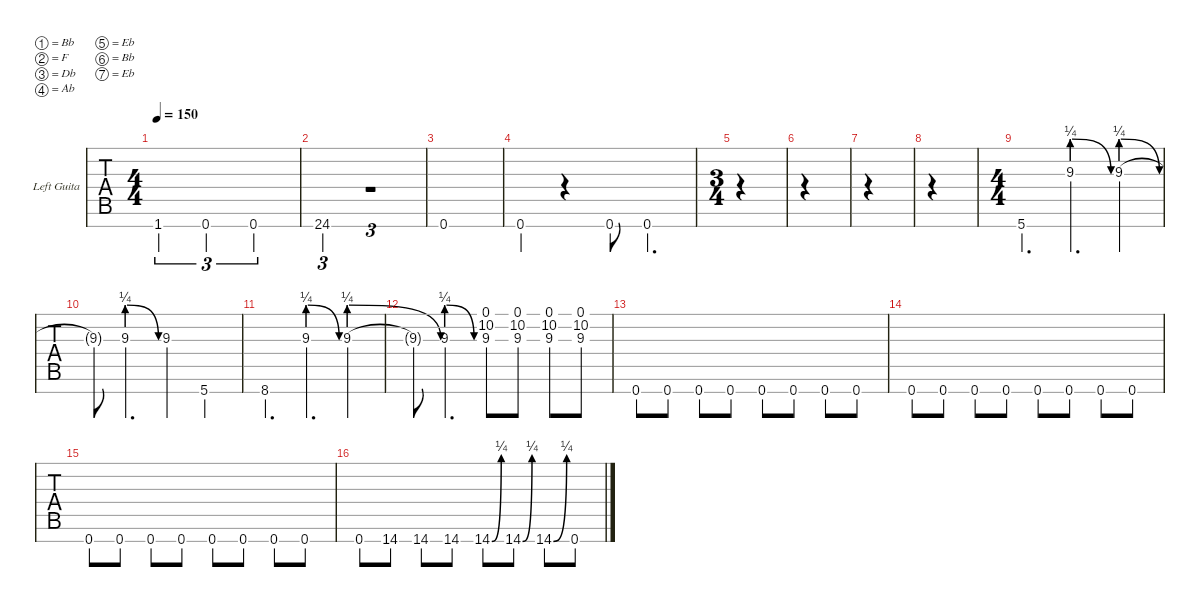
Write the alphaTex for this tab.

\defaultSystemsLayout 4
\hideDynamics
\bracketExtendMode nobrackets
\firstSystemTrackNameOrientation horizontal
\track ("Left Guitar" "Left Guita") {instrument distortionguitar}
\staff {tabs}
\tuning (Bb3 F3 Db3 Ab2 Eb2 Bb1 Eb1)
\ts (4 4)
\tempo 150
\clef g2
\ks c
1.7.2{tu (3 2) dy mf} 0.7{acc #}.2{tu (3 2)} 0.7{acc #}.2{tu (3 2)} |
24.7{acc #}.2{tu (3 2)} r.1{tu (3 2)} |
0.7{acc #}.1 |
0.7{acc #}.4 r.4 0.7{acc #}.8 0.7{acc #}.4{d} |
\ts (3 4)
\beaming (8 2 2 2)
|
|
|
|
\ts (4 4)
\beaming (8 2 2 2 2)
5.7{acc #}.4{d} 9.3{be (prebendrelease 0 1 15 0) acc #}.4{d} 9.3{be (prebendrelease 0 1 15 0) acc #}.4 |
9.3{t acc #}.8 9.3{be (prebendrelease 0 1 15 0) acc #}.4{d} 9.3{acc #}.4 5.7{acc #}.4 |
8.7.4{d} 9.3{be (prebendrelease 0 1 15 0) acc #}.4{d} 9.3{be (prebendrelease 0 1 15 0) acc #}.4 |
9.3{t acc #}.8 9.3{be (prebendrelease 0 1 15 0) acc #}.4{d} (9.3{acc #} 10.2{acc #} 0.1{acc #}).8 (9.3{acc #} 10.2{acc #} 0.1{acc #}).8 (9.3{acc #} 10.2{acc #} 0.1{acc #}).8 (9.3{acc #} 10.2{acc #} 0.1{acc #}).8 |
0.7{acc #}.8 0.7{acc #}.8 0.7{acc #}.8 0.7{acc #}.8 0.7{acc #}.8 0.7{acc #}.8 0.7{acc #}.8 0.7{acc #}.8 |
0.7{acc #}.8 0.7{acc #}.8 0.7{acc #}.8 0.7{acc #}.8 0.7{acc #}.8 0.7{acc #}.8 0.7{acc #}.8 0.7{acc #}.8 |
0.7{acc #}.8 0.7{acc #}.8 0.7{acc #}.8 0.7{acc #}.8 0.7{acc #}.8 0.7{acc #}.8 0.7{acc #}.8 0.7{acc #}.8 |
0.7{acc #}.8 14.7.8 14.7.8 14.7.8 14.7{be (bend 0 0 13.2 1)}.8 14.7{be (bend 0 0 15 1)}.8 14.7{be (bend 0 0 15.6 1)}.8 0.7{acc #}.8
